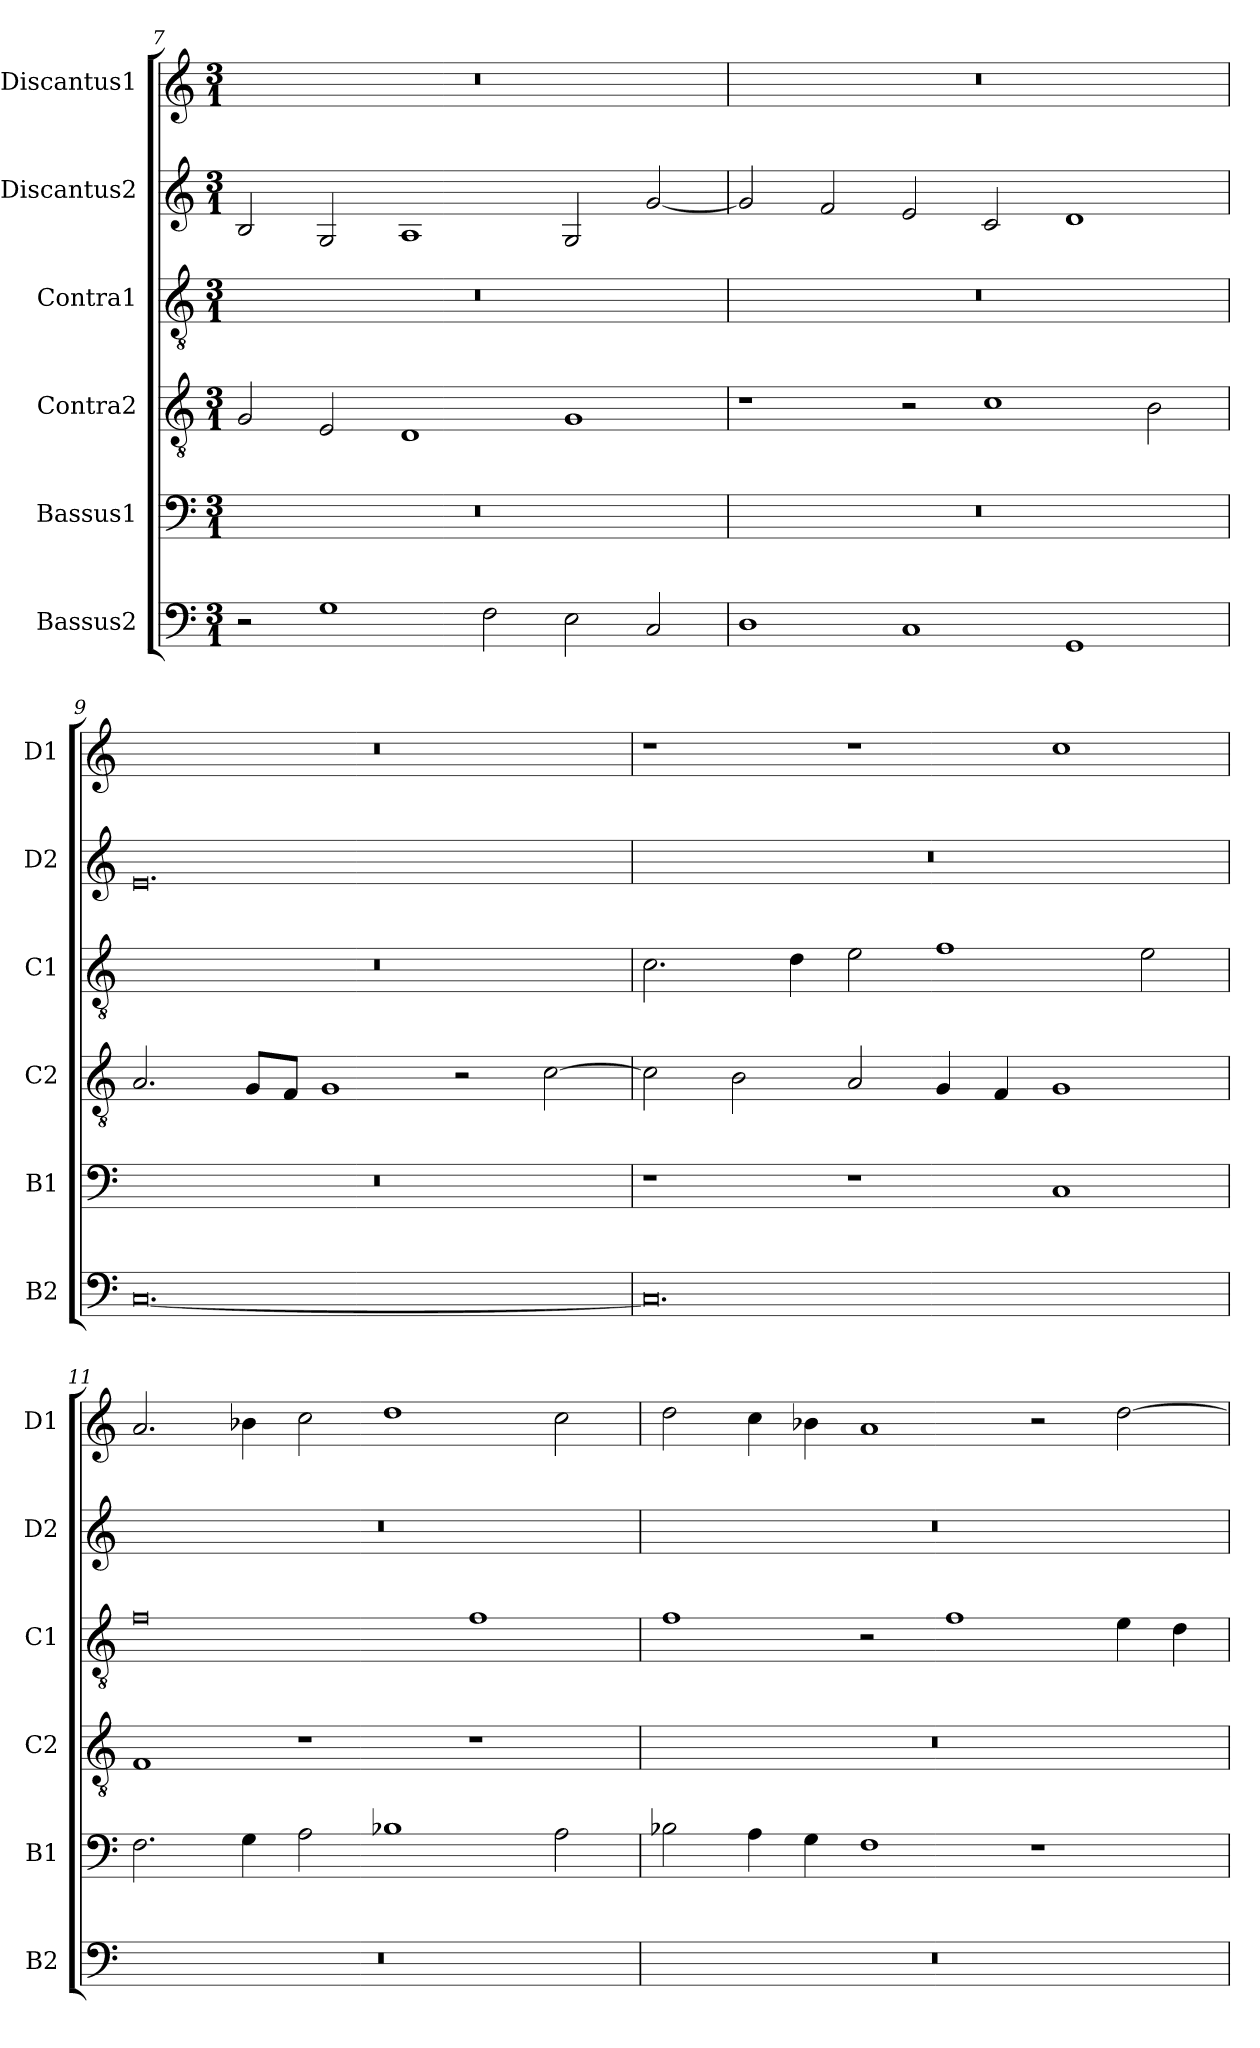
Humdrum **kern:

**kern	**kern	**kern	**kern	**kern	**kern
*part6	*part5	*part4	*part3	*part2	*part1
*staff6	*staff5	*staff4	*staff3	*staff2	*staff1
*I"Bassus2	*I"Bassus1	*I"Contra2	*I"Contra1	*I"Discantus2	*I"Discantus1
*I'B2	*I'B1	*I'C2	*I'C1	*I'D2	*I'D1
*clefF4	*clefF4	*clefGv2	*clefGv2	*clefG2	*clefG2
*k[]	*k[]	*k[]	*k[]	*k[]	*k[]
*M3/1	*M3/1	*M3/1	*M3/1	*M3/1	*M3/1
=7	=7	=7	=7	=7	=7
2r	0.r	2G/	0.r	2B/	0.r
1G	.	2E/	.	2G/	.
.	.	1D	.	1A	.
2F\	.	.	.	.	.
2E\	.	1G	.	2G/	.
2C/	.	.	.	[2g/	.
=8	=8	=8	=8	=8	=8
1D	0.r	1r	0.r	2g/]	0.r
.	.	.	.	2f/	.
1C	.	2r	.	2e/	.
.	.	1c	.	2c/	.
1GG	.	.	.	1d	.
.	.	2B\	.	.	.
=9	=9	=9	=9	=9	=9
[0.C	0.r	2.A/	0.r	0.e	0.r
.	.	8G/L	.	.	.
.	.	8F/J	.	.	.
.	.	1G	.	.	.
.	.	2r	.	.	.
.	.	[2c\	.	.	.
=10	=10	=10	=10	=10	=10
0.C]	1r	2c\]	2.c\	0.r	1r
.	.	2B\	.	.	.
.	.	.	4d\	.	.
.	1r	2A/	2e\	.	1r
.	.	4G/	1f	.	.
.	.	4F/	.	.	.
.	1C	1G	.	.	1cc
.	.	.	2e\	.	.
=11	=11	=11	=11	=11	=11
0.r	2.F\	1F	0f	0.r	2.a/
.	4G\	.	.	.	4b-X\
.	2A\	1r	.	.	2cc\
.	1B-X	.	.	.	1dd
.	.	1r	1f	.	.
.	2A\	.	.	.	2cc\
=12	=12	=12	=12	=12	=12
0.r	2B-X\	0.r	1f	0.r	2dd\
.	4A\	.	.	.	4cc\
.	4G\	.	.	.	4b-X\
.	1F	.	2r	.	1a
.	.	.	1f	.	.
.	1r	.	.	.	2r
.	.	.	4e\	.	[2dd\
.	.	.	4d\	.	.
=	=	=	=	=	=
*-	*-	*-	*-	*-	*-
